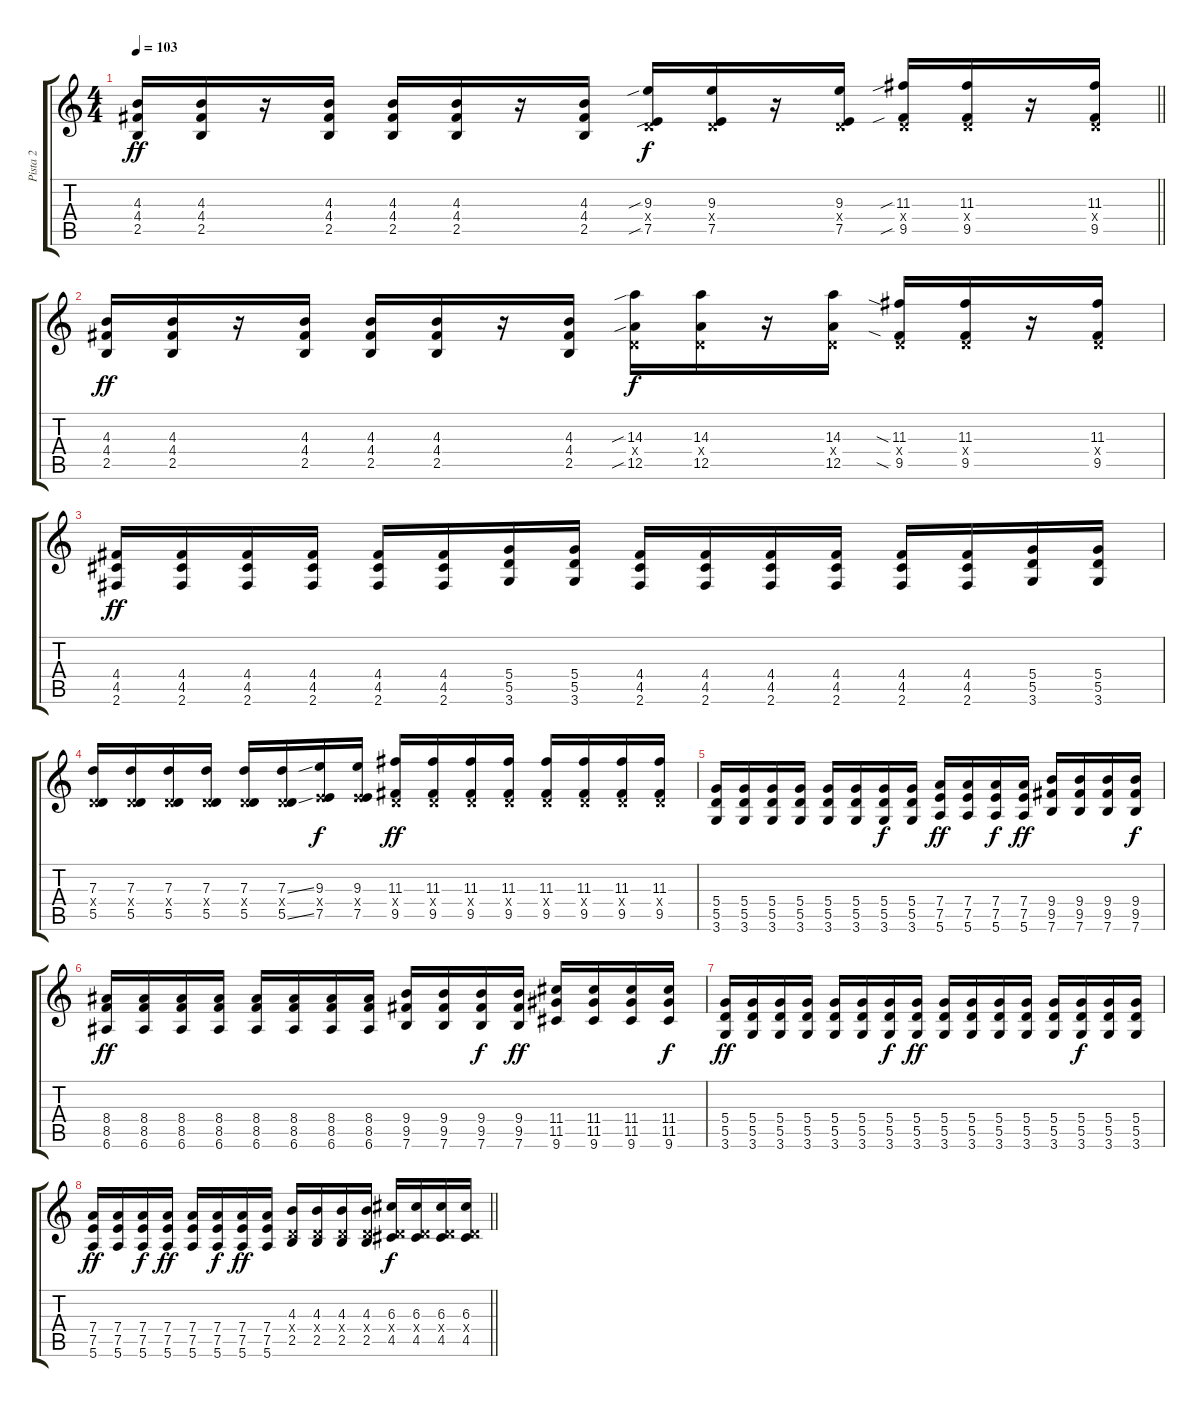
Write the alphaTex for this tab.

\track ("Pista 2" "Pista 2") {instrument distortionguitar}
\staff {score tabs}
\tuning (E4 B3 G3 D3 A2 E2) {hide}
\ts (4 4)
\tempo 103
\clef g2
\barLineRight lightlight
\ks c
(4.3 4.4 2.5).16{dy ff} (4.3 4.4 2.5).16 r.16 (4.3 4.4 2.5).16 (4.3 4.4 2.5).16 (4.3 4.4 2.5).16 r.16 (4.3 4.4 2.5).16 (9.3{sib} 0.4{x} 7.5{sib}).16{dy f} (9.3 0.4{x} 7.5).16 r.16 (9.3 0.4{x} 7.5).16 (11.3{sib} 0.4{x} 9.5{sib}).16 (11.3 0.4{x} 9.5).16 r.16 (11.3 0.4{x} 9.5).16 |
(4.3 4.4 2.5).16{dy ff} (4.3 4.4 2.5).16 r.16 (4.3 4.4 2.5).16 (4.3 4.4 2.5).16 (4.3 4.4 2.5).16 r.16 (4.3 4.4 2.5).16 (14.3{sib} 0.4{x} 12.5{sib}).16{dy f} (14.3 0.4{x} 12.5).16 r.16 (14.3 0.4{x} 12.5).16 (11.3{sia} 0.4{x} 9.5{sia}).16 (11.3 0.4{x} 9.5).16 r.16 (11.3 0.4{x} 9.5).16 |
(4.4 4.5 2.6).16{dy ff} (4.4 4.5 2.6).16 (4.4 4.5 2.6).16 (4.4 4.5 2.6).16 (4.4 4.5 2.6).16 (4.4 4.5 2.6).16 (5.4 5.5 3.6).16 (5.4 5.5 3.6).16 (4.4 4.5 2.6).16 (4.4 4.5 2.6).16 (4.4 4.5 2.6).16 (4.4 4.5 2.6).16 (4.4 4.5 2.6).16 (4.4 4.5 2.6).16 (5.4 5.5 3.6).16 (5.4 5.5 3.6).16 |
(7.3 0.4{x} 5.5).16 (7.3 0.4{x} 5.5).16 (7.3 0.4{x} 5.5).16 (7.3 0.4{x} 5.5).16 (7.3 0.4{x} 5.5).16 (7.3{ss} 0.4{x} 5.5{ss}).16 (9.3 2.4{x} 7.5).16{dy f} (9.3 2.4{x} 7.5).16 (11.3 0.4{x} 9.5).16{dy ff} (11.3 0.4{x} 9.5).16 (11.3 0.4{x} 9.5).16 (11.3 0.4{x} 9.5).16 (11.3 0.4{x} 9.5).16 (11.3 0.4{x} 9.5).16 (11.3 0.4{x} 9.5).16 (11.3 0.4{x} 9.5).16 |
(5.4 5.5 3.6).16 (5.4 5.5 3.6).16 (5.4 5.5 3.6).16 (5.4 5.5 3.6).16 (5.4 5.5 3.6).16 (5.4 5.5 3.6).16 (5.4 5.5 3.6).16{dy f} (5.4 5.5 3.6).16 (7.4 7.5 5.6).16{dy ff} (7.4 7.5 5.6).16 (7.4 7.5 5.6).16{dy f} (7.4 7.5 5.6).16{dy ff} (9.4 9.5 7.6).16 (9.4 9.5 7.6).16 (9.4 9.5 7.6).16 (9.4 9.5 7.6).16{dy f} |
(8.4 8.5 6.6).16{dy ff} (8.4 8.5 6.6).16 (8.4 8.5 6.6).16 (8.4 8.5 6.6).16 (8.4 8.5 6.6).16 (8.4 8.5 6.6).16 (8.4 8.5 6.6).16 (8.4 8.5 6.6).16 (9.4 9.5 7.6).16 (9.4 9.5 7.6).16 (9.4 9.5 7.6).16{dy f} (9.4 9.5 7.6).16{dy ff} (11.4 11.5 9.6).16 (11.4 11.5 9.6).16 (11.4 11.5 9.6).16 (11.4 11.5 9.6).16{dy f} |
(5.4 5.5 3.6).16{dy ff} (5.4 5.5 3.6).16 (5.4 5.5 3.6).16 (5.4 5.5 3.6).16 (5.4 5.5 3.6).16 (5.4 5.5 3.6).16 (5.4 5.5 3.6).16{dy f} (5.4 5.5 3.6).16{dy ff} (5.4 5.5 3.6).16 (5.4 5.5 3.6).16 (5.4 5.5 3.6).16 (5.4 5.5 3.6).16 (5.4 5.5 3.6).16 (5.4 5.5 3.6).16{dy f} (5.4 5.5 3.6).16 (5.4 5.5 3.6).16 |
\barLineRight lightlight
(7.4 7.5 5.6).16{dy ff} (7.4 7.5 5.6).16 (7.4 7.5 5.6).16{dy f} (7.4 7.5 5.6).16{dy ff} (7.4 7.5 5.6).16 (7.4 7.5 5.6).16{dy f} (7.4 7.5 5.6).16{dy ff} (7.4 7.5 5.6).16 (4.3 0.4{x} 2.5).16 (4.3 0.4{x} 2.5).16 (4.3 0.4{x} 2.5).16 (4.3 0.4{x} 2.5).16 (6.3 0.4{x} 4.5).16{dy f} (6.3 0.4{x} 4.5).16 (6.3 0.4{x} 4.5).16 (6.3 0.4{x} 4.5).16
